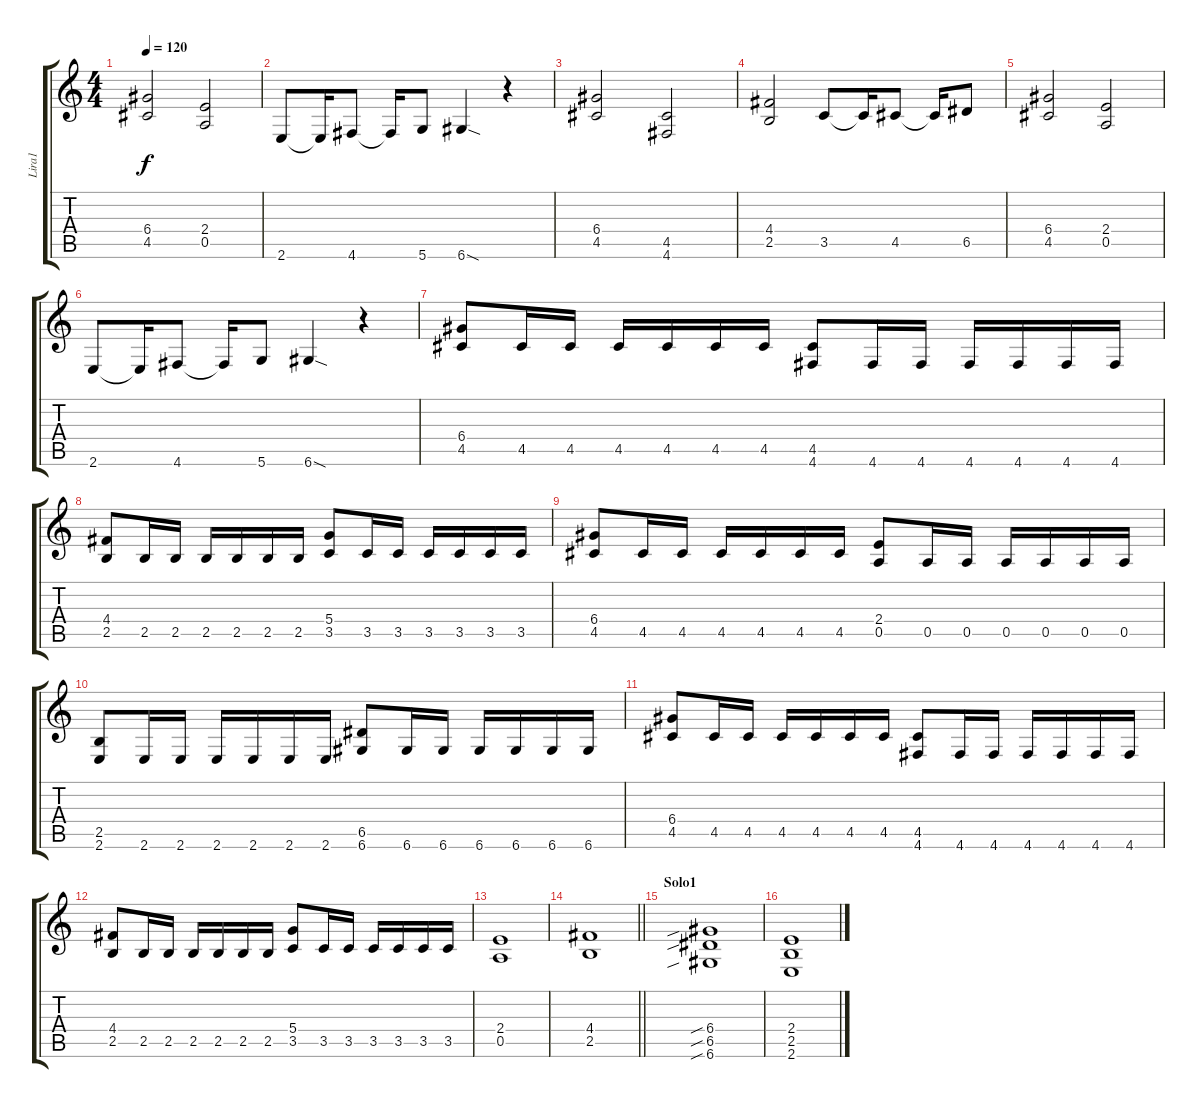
\track ("Lira1" "Lira1") {instrument distortionguitar}
\staff {score tabs}
\tuning (E4 B3 G3 D3 A2 D2) {hide}
\ts (4 4)
\tempo 120
\clef g2
\ks c
(6.4 4.5).2{dy f} (2.4 0.5).2 |
2.6.8 2.6{t}.16 4.6.8 4.6{t}.16 5.6.8 6.6{sod}.4 r.4 |
(6.4 4.5).2 (4.5 4.6).2 |
(4.4 2.5).2 3.5.8 3.5{t}.16 4.5.8 4.5{t}.16 6.5.8 |
(6.4 4.5).2 (2.4 0.5).2 |
2.6.8 2.6{t}.16 4.6.8 4.6{t}.16 5.6.8 6.6{sod}.4 r.4 |
(6.4 4.5).8 4.5.16 4.5.16 4.5.16 4.5.16 4.5.16 4.5.16 (4.5 4.6).8 4.6.16 4.6.16 4.6.16 4.6.16 4.6.16 4.6.16 |
(4.4 2.5).8 2.5.16 2.5.16 2.5.16 2.5.16 2.5.16 2.5.16 (5.4 3.5).8 3.5.16 3.5.16 3.5.16 3.5.16 3.5.16 3.5.16 |
(6.4 4.5).8 4.5.16 4.5.16 4.5.16 4.5.16 4.5.16 4.5.16 (2.4 0.5).8 0.5.16 0.5.16 0.5.16 0.5.16 0.5.16 0.5.16 |
(2.5 2.6).8 2.6.16 2.6.16 2.6.16 2.6.16 2.6.16 2.6.16 (6.5 6.6).8 6.6.16 6.6.16 6.6.16 6.6.16 6.6.16 6.6.16 |
(6.4 4.5).8 4.5.16 4.5.16 4.5.16 4.5.16 4.5.16 4.5.16 (4.5 4.6).8 4.6.16 4.6.16 4.6.16 4.6.16 4.6.16 4.6.16 |
(4.4 2.5).8 2.5.16 2.5.16 2.5.16 2.5.16 2.5.16 2.5.16 (5.4 3.5).8 3.5.16 3.5.16 3.5.16 3.5.16 3.5.16 3.5.16 |
(2.4 0.5).1 |
\barLineRight lightlight
(4.4 2.5).1 |
\section ("" "Solo1")
(6.4{sib} 6.5{sib} 6.6{sib}).1 |
(2.4 2.5 2.6).1
